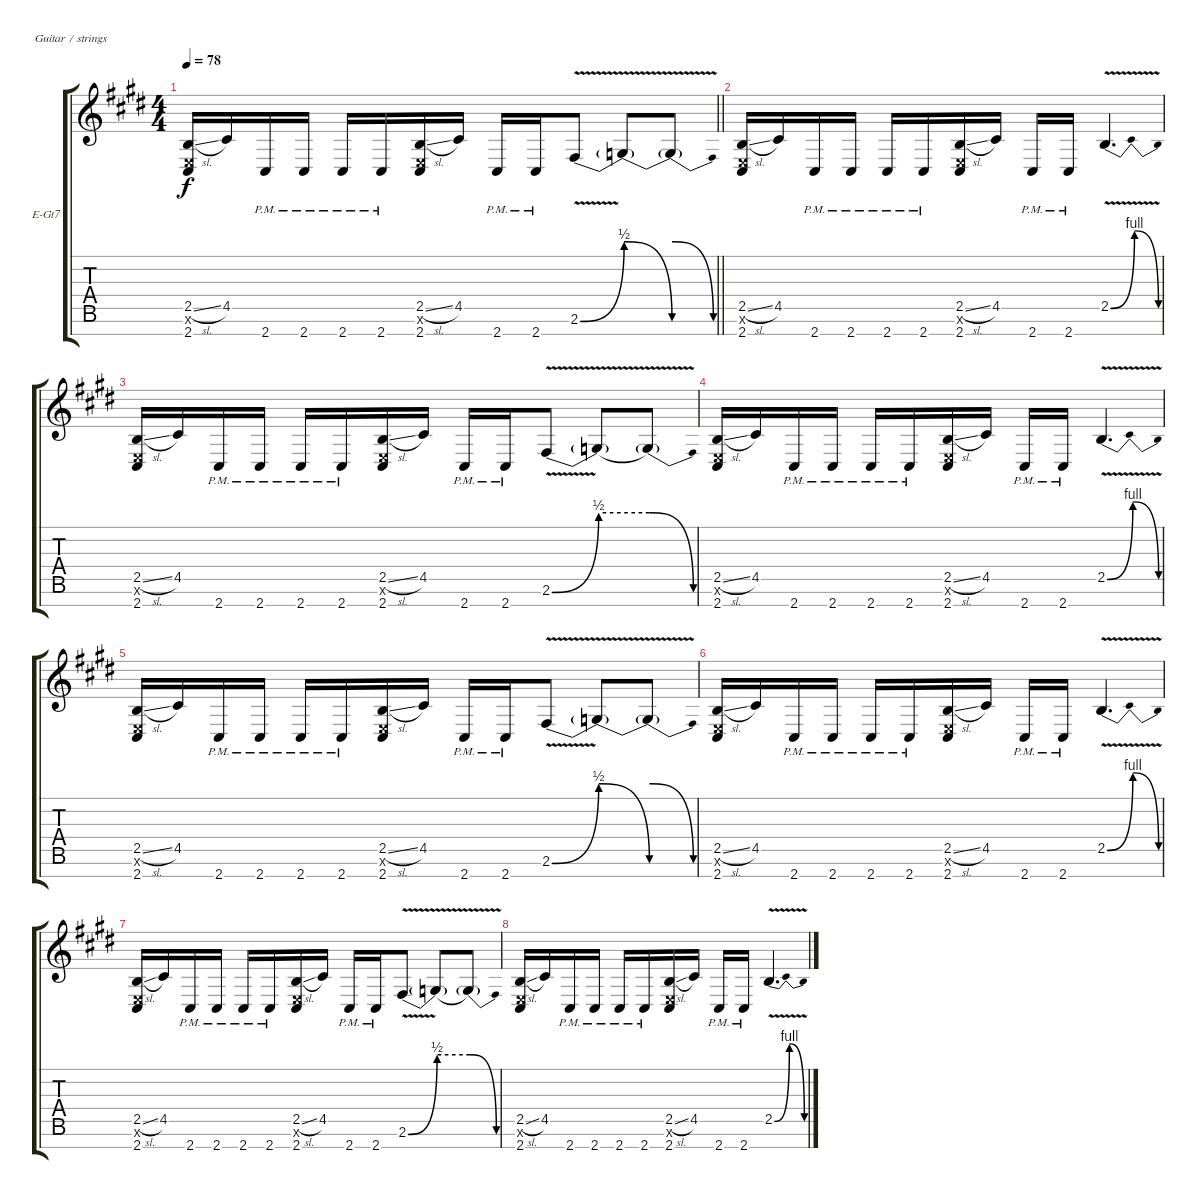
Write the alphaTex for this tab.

\bracketExtendMode groupsimilarinstruments
\firstSystemTrackNameOrientation horizontal
\otherSystemsTrackNameOrientation horizontal
\track ("Guitar 1" "E-Gt7") {instrument distortionguitar}
\staff {score tabs}
\tuning (E4 B3 G3 D3 A2 E2 B1)
\ts (4 4)
\tempo 78
\clef g2
\barLineRight lightlight
\ks c#minor
(2.5{sl} 0.6{x} 2.7).16{dy f} 4.5.16 2.7{pm}.16 2.7{pm}.16 2.7{pm}.16 2.7{pm}.16 (2.5{sl} 0.6{x} 2.7).16 4.5.16 2.7{pm}.16 2.7{pm}.16 2.6{be (bend 0 0 60 2) v}.8 2.6{be (release 0 2 60 0) t}.8 2.6{be (release 0 2 60 0) v t}.8 |
(2.5{sl} 0.6{x} 2.7).16 4.5.16 2.7{pm}.16 2.7{pm}.16 2.7{pm}.16 2.7{pm}.16 (2.5{sl} 0.6{x} 2.7).16 4.5.16 2.7{pm}.16 2.7{pm}.16 2.5{be (bendrelease 0 0 30 4 30 4 60 0) v}.4{d} |
(2.5{sl} 0.6{x} 2.7).16 4.5.16 2.7{pm}.16 2.7{pm}.16 2.7{pm}.16 2.7{pm}.16 (2.5{sl} 0.6{x} 2.7).16 4.5.16 2.7{pm}.16 2.7{pm}.16 2.6{be (bend 0 0 60 2) v}.8 2.6{be (hold 0 2 60 2) v t}.8 2.6{be (release 0 2 60 0) t}.8 |
(2.5{sl} 0.6{x} 2.7).16 4.5.16 2.7{pm}.16 2.7{pm}.16 2.7{pm}.16 2.7{pm}.16 (2.5{sl} 0.6{x} 2.7).16 4.5.16 2.7{pm}.16 2.7{pm}.16 2.5{be (bendrelease 0 0 30 4 30 4 60 0) v}.4{d} |
(2.5{sl} 0.6{x} 2.7).16 4.5.16 2.7{pm}.16 2.7{pm}.16 2.7{pm}.16 2.7{pm}.16 (2.5{sl} 0.6{x} 2.7).16 4.5.16 2.7{pm}.16 2.7{pm}.16 2.6{be (bend 0 0 60 2) v}.8 2.6{be (release 0 2 60 0) v t}.8 2.6{be (release 0 2 60 0) t}.8 |
(2.5{sl} 0.6{x} 2.7).16 4.5.16 2.7{pm}.16 2.7{pm}.16 2.7{pm}.16 2.7{pm}.16 (2.5{sl} 0.6{x} 2.7).16 4.5.16 2.7{pm}.16 2.7{pm}.16 2.5{be (bendrelease 0 0 30 4 30 4 60 0) v}.4{d} |
(2.5{sl} 0.6{x} 2.7).16 4.5.16 2.7{pm}.16 2.7{pm}.16 2.7{pm}.16 2.7{pm}.16 (2.5{sl} 0.6{x} 2.7).16 4.5.16 2.7{pm}.16 2.7{pm}.16 2.6{be (bend 0 0 60 2) v}.8 2.6{be (hold 0 2 60 2) v t}.8 2.6{be (release 0 2 60 0) t}.8 |
(2.5{sl} 0.6{x} 2.7).16 4.5.16 2.7{pm}.16 2.7{pm}.16 2.7{pm}.16 2.7{pm}.16 (2.5{sl} 0.6{x} 2.7).16 4.5.16 2.7{pm}.16 2.7{pm}.16 2.5{be (bendrelease 0 0 30 4 30 4 60 0) v}.4{d}
